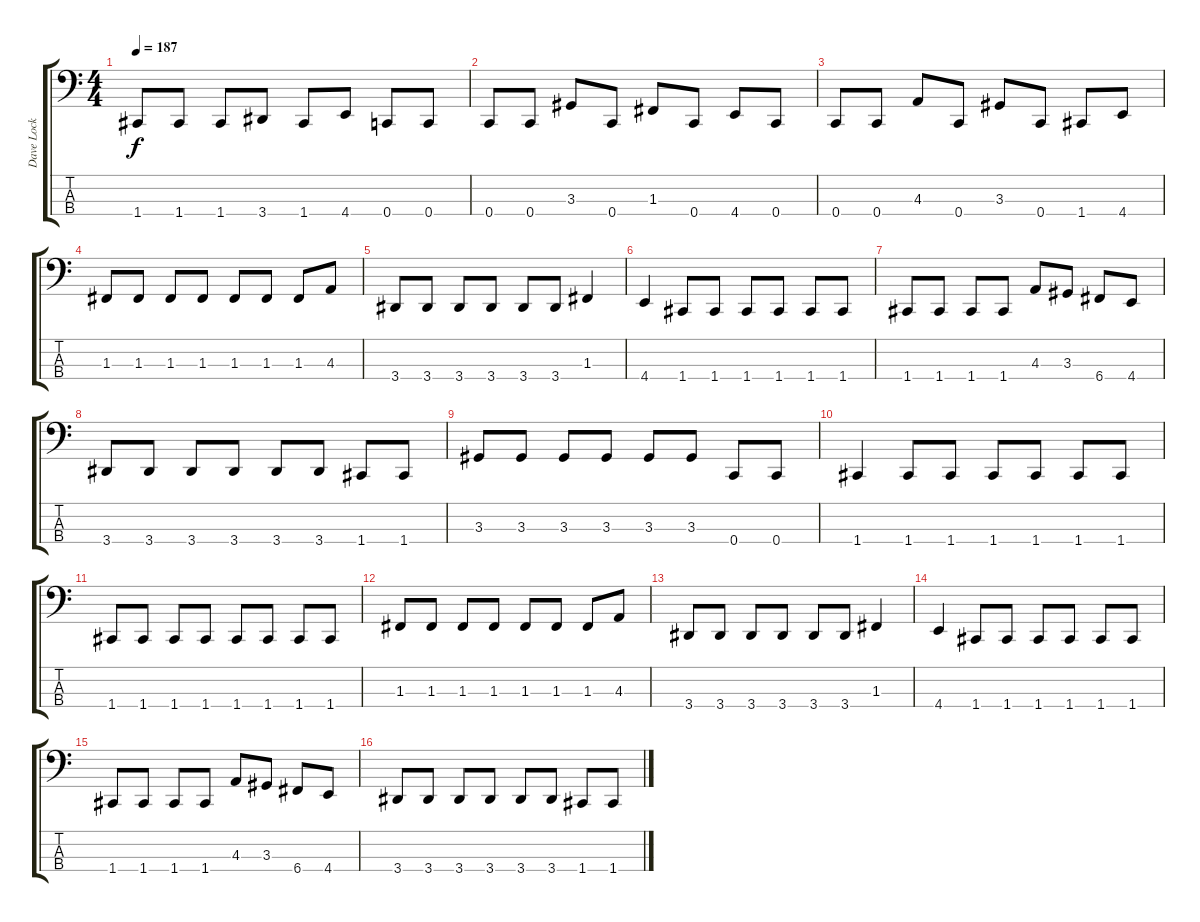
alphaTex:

\track ("Dave Lock (Bass)" "Dave Lock ") {instrument electricbassfinger}
\staff {score tabs}
\tuning (Eb2 Bb1 F1 C1) {hide}
\ts (4 4)
\tempo 187
\clef f4
\ks c
1.4.8{dy f} 1.4.8 1.4.8 3.4.8 1.4.8 4.4.8 0.4.8 0.4.8 |
0.4.8 0.4.8 3.3.8 0.4.8 1.3.8 0.4.8 4.4.8 0.4.8 |
0.4.8 0.4.8 4.3.8 0.4.8 3.3.8 0.4.8 1.4.8 4.4.8 |
1.3.8 1.3.8 1.3.8 1.3.8 1.3.8 1.3.8 1.3.8 4.3.8 |
3.4.8 3.4.8 3.4.8 3.4.8 3.4.8 3.4.8 1.3.4 |
4.4.4 1.4.8 1.4.8 1.4.8 1.4.8 1.4.8 1.4.8 |
1.4.8 1.4.8 1.4.8 1.4.8 4.3.8 3.3.8 6.4.8 4.4.8 |
3.4.8 3.4.8 3.4.8 3.4.8 3.4.8 3.4.8 1.4.8 1.4.8 |
3.3.8 3.3.8 3.3.8 3.3.8 3.3.8 3.3.8 0.4.8 0.4.8 |
1.4.4 1.4.8 1.4.8 1.4.8 1.4.8 1.4.8 1.4.8 |
1.4.8 1.4.8 1.4.8 1.4.8 1.4.8 1.4.8 1.4.8 1.4.8 |
1.3.8 1.3.8 1.3.8 1.3.8 1.3.8 1.3.8 1.3.8 4.3.8 |
3.4.8 3.4.8 3.4.8 3.4.8 3.4.8 3.4.8 1.3.4 |
4.4.4 1.4.8 1.4.8 1.4.8 1.4.8 1.4.8 1.4.8 |
1.4.8 1.4.8 1.4.8 1.4.8 4.3.8 3.3.8 6.4.8 4.4.8 |
3.4.8 3.4.8 3.4.8 3.4.8 3.4.8 3.4.8 1.4.8 1.4.8
